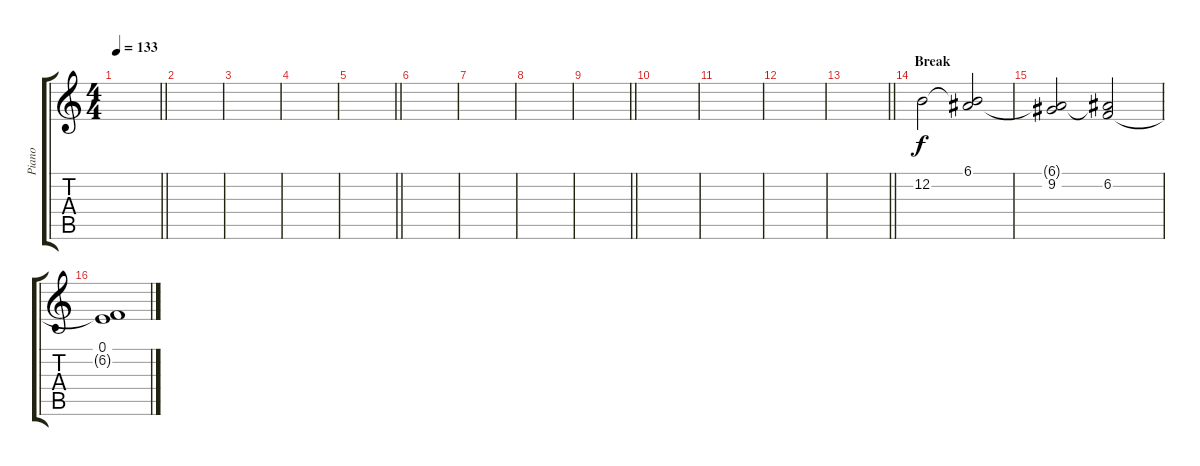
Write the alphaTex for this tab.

\track ("Piano" "Piano") {instrument acousticgrandpiano}
\staff {score tabs}
\tuning (E4 B3 G3 D3 A2 E2) {hide}
\ts (4 4)
\tempo 133
\clef g2
\barLineRight lightlight
\ks c
|
\section ("" "")
|
|
|
\barLineRight lightlight
|
\section ("" "")
|
|
|
\barLineRight lightlight
|
\section ("" "")
|
|
|
\barLineRight lightlight
|
\section ("" "Break")
12.2.2{volume 15 balance 8 instrument electricpiano1} (6.1 12.2{t}).2 |
(6.1{t} 9.2).2 (6.1{t} 6.2).2 |
(0.1 6.2{t}).1
